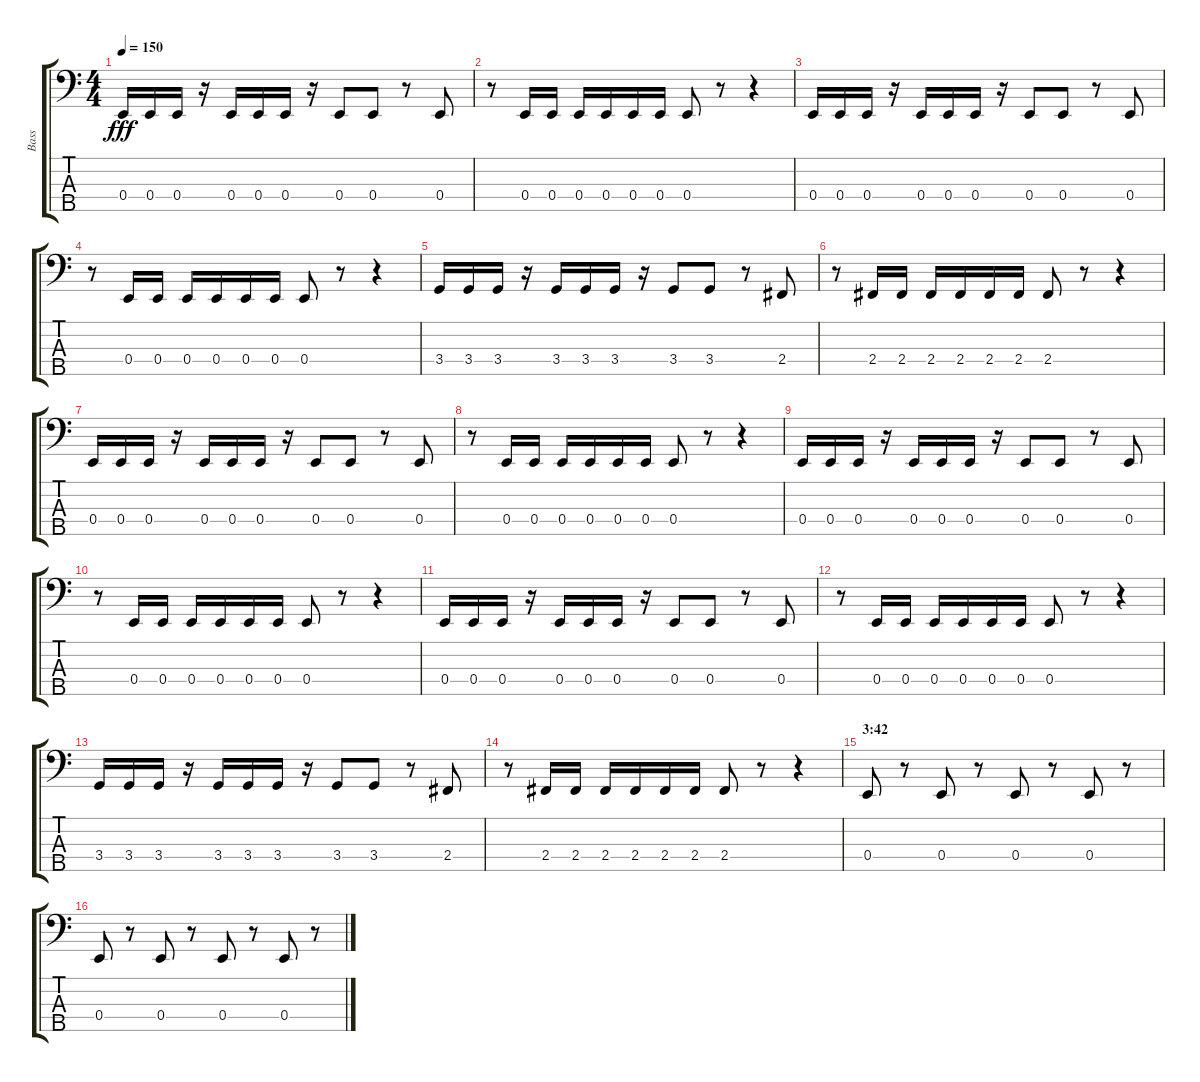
\track ("Bass" "Bass") {instrument electricbassfinger}
\staff {score tabs}
\tuning (G2 D2 A1 E1 B0) {hide}
\ts (4 4)
\tempo 150
\clef f4
\ks c
0.4.16{dy fff} 0.4.16 0.4.16 r.16 0.4.16 0.4.16 0.4.16 r.16 0.4.8 0.4.8 r.8 0.4.8 |
r.8 0.4.16 0.4.16 0.4.16 0.4.16 0.4.16 0.4.16 0.4.8 r.8 r.4 |
0.4.16 0.4.16 0.4.16 r.16 0.4.16 0.4.16 0.4.16 r.16 0.4.8 0.4.8 r.8 0.4.8 |
r.8 0.4.16 0.4.16 0.4.16 0.4.16 0.4.16 0.4.16 0.4.8 r.8 r.4 |
3.4.16 3.4.16 3.4.16 r.16 3.4.16 3.4.16 3.4.16 r.16 3.4.8 3.4.8 r.8 2.4.8 |
r.8 2.4.16 2.4.16 2.4.16 2.4.16 2.4.16 2.4.16 2.4.8 r.8 r.4 |
0.4.16 0.4.16 0.4.16 r.16 0.4.16 0.4.16 0.4.16 r.16 0.4.8 0.4.8 r.8 0.4.8 |
r.8 0.4.16 0.4.16 0.4.16 0.4.16 0.4.16 0.4.16 0.4.8 r.8 r.4 |
0.4.16 0.4.16 0.4.16 r.16 0.4.16 0.4.16 0.4.16 r.16 0.4.8 0.4.8 r.8 0.4.8 |
r.8 0.4.16 0.4.16 0.4.16 0.4.16 0.4.16 0.4.16 0.4.8 r.8 r.4 |
0.4.16 0.4.16 0.4.16 r.16 0.4.16 0.4.16 0.4.16 r.16 0.4.8 0.4.8 r.8 0.4.8 |
r.8 0.4.16 0.4.16 0.4.16 0.4.16 0.4.16 0.4.16 0.4.8 r.8 r.4 |
3.4.16 3.4.16 3.4.16 r.16 3.4.16 3.4.16 3.4.16 r.16 3.4.8 3.4.8 r.8 2.4.8 |
r.8 2.4.16 2.4.16 2.4.16 2.4.16 2.4.16 2.4.16 2.4.8 r.8 r.4 |
\section ("" "3:42")
0.4.8 r.8 0.4.8 r.8 0.4.8 r.8 0.4.8 r.8 |
0.4.8 r.8 0.4.8 r.8 0.4.8 r.8 0.4.8 r.8
